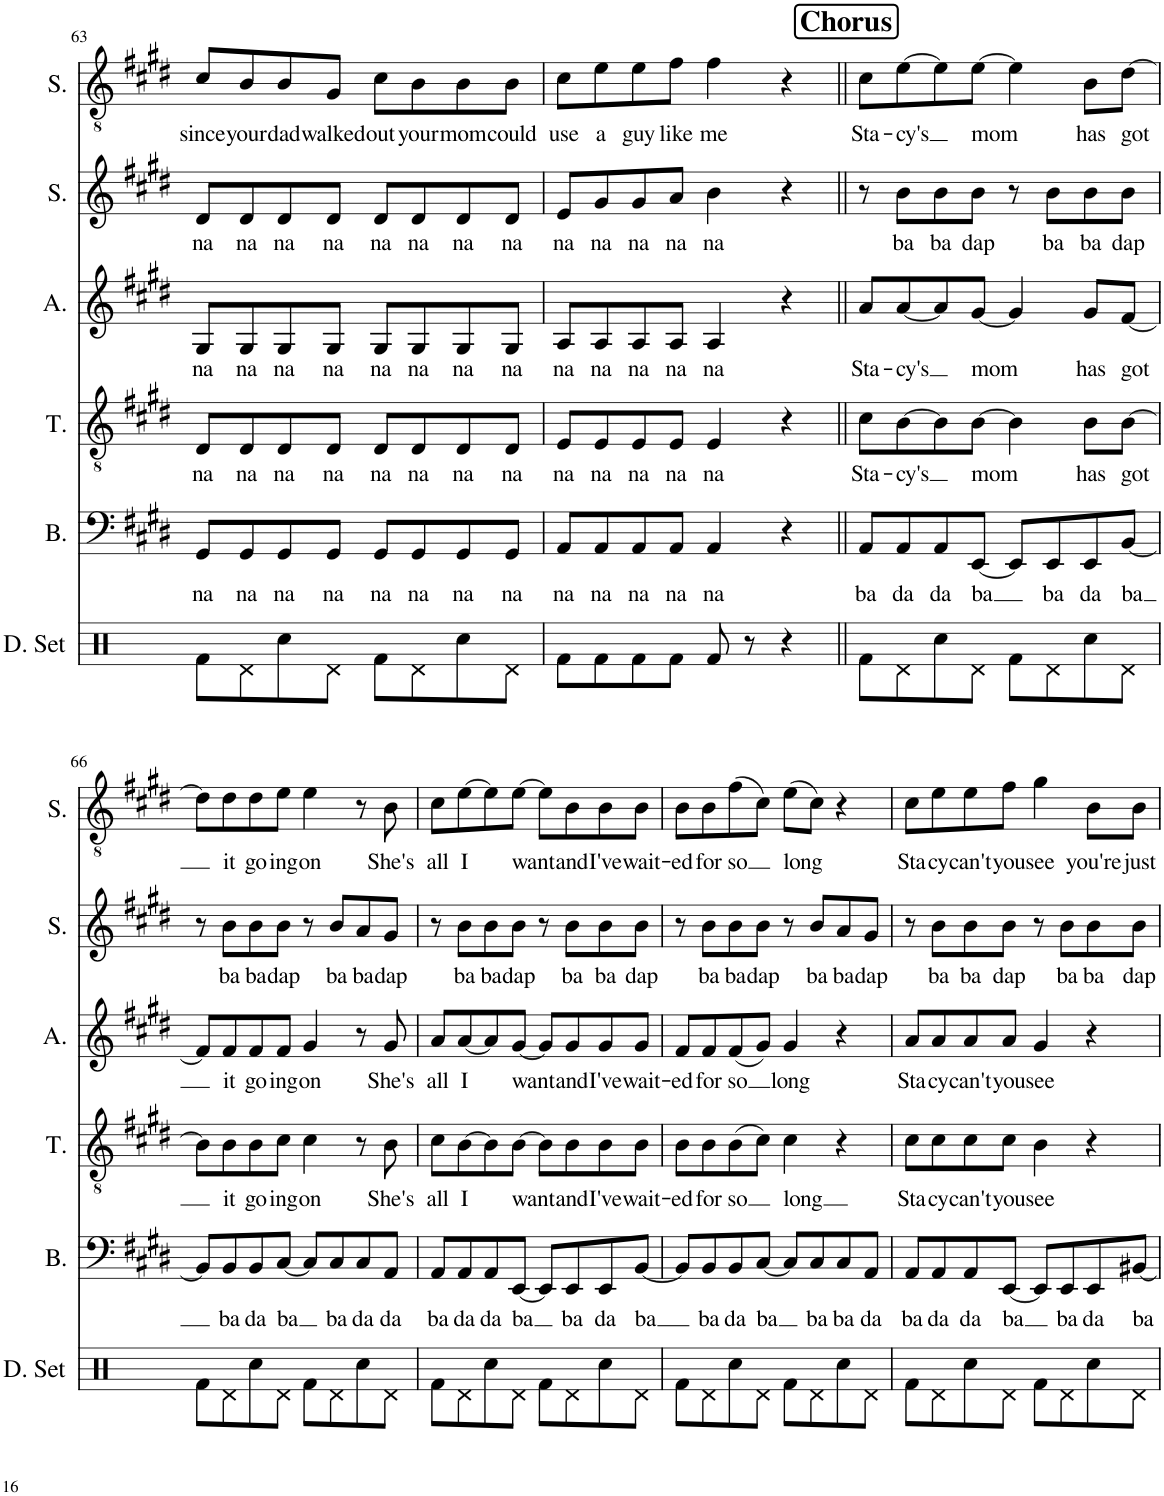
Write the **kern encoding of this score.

**kern	**kern	**text	**kern	**text	**kern	**text	**kern	**text	**kern	**text
*part6	*part5	*part5	*part4	*part4	*part3	*part3	*part2	*part2	*part1	*part1
*staff6	*staff5	*staff5	*staff4	*staff4	*staff3	*staff3	*staff2	*staff2	*staff1	*staff1
*I"Drumset	*I"Bass	*	*I"Tenor	*	*I"Alto	*	*I"Soprano	*	*I"Solo	*
*I'D. Set	*I'B.	*	*I'T.	*	*I'A.	*	*I'S.	*	*I'S.	*
!!LO:PB:g=z
*clefX	*clefF4	*	*clefGv2	*	*clefG2	*	*clefG2	*	*clefGv2	*
*k[]	*k[f#c#g#d#]	*	*k[f#c#g#d#]	*	*k[f#c#g#d#]	*	*k[f#c#g#d#]	*	*k[f#c#g#d#]	*
*M4/4	*M4/4	*	*M4/4	*	*M4/4	*	*M4/4	*	*M4/4	*
=63	=63	=63	=63	=63	=63	=63	=63	=63	=63	=63
!	!	!LO:LY:b	!	!LO:LY:b	!	!LO:LY:b	!	!LO:LY:b	!	!LO:LY:b
8Rf\L	8GG#/L	na	8D#/L	na	8G#/L	na	8d#/L	na	8c#/L	since
!	!	!LO:LY:b	!	!LO:LY:b	!	!LO:LY:b	!	!LO:LY:b	!	!LO:LY:b
8Rd\	8GG#/	na	8D#/	na	8G#/	na	8d#/	na	8B/	your
!	!	!LO:LY:b	!	!LO:LY:b	!	!LO:LY:b	!	!LO:LY:b	!	!LO:LY:b
8Rcc\	8GG#/	na	8D#/	na	8G#/	na	8d#/	na	8B/	dad
!	!	!LO:LY:b	!	!LO:LY:b	!	!LO:LY:b	!	!LO:LY:b	!	!LO:LY:b
8Rd\J	8GG#/J	na	8D#/J	na	8G#/J	na	8d#/J	na	8G#/J	walked
!	!	!LO:LY:b	!	!LO:LY:b	!	!LO:LY:b	!	!LO:LY:b	!	!LO:LY:b
8Rf\L	8GG#/L	na	8D#/L	na	8G#/L	na	8d#/L	na	8c#\L	out
!	!	!LO:LY:b	!	!LO:LY:b	!	!LO:LY:b	!	!LO:LY:b	!	!LO:LY:b
8Rd\	8GG#/	na	8D#/	na	8G#/	na	8d#/	na	8B\	your
!	!	!LO:LY:b	!	!LO:LY:b	!	!LO:LY:b	!	!LO:LY:b	!	!LO:LY:b
8Rcc\	8GG#/	na	8D#/	na	8G#/	na	8d#/	na	8B\	mom
!	!	!LO:LY:b	!	!LO:LY:b	!	!LO:LY:b	!	!LO:LY:b	!	!LO:LY:b
8Rd\J	8GG#/J	na	8D#/J	na	8G#/J	na	8d#/J	na	8B\J	could
=64	=64	=64	=64	=64	=64	=64	=64	=64	=64	=64
!	!	!LO:LY:b	!	!LO:LY:b	!	!LO:LY:b	!	!LO:LY:b	!	!LO:LY:b
8Rf\L	8AA/L	na	8E/L	na	8A/L	na	8e/L	na	8c#\L	use
!	!	!LO:LY:b	!	!LO:LY:b	!	!LO:LY:b	!	!LO:LY:b	!	!LO:LY:b
8Rf\	8AA/	na	8E/	na	8A/	na	8g#/	na	8e\	a
!	!	!LO:LY:b	!	!LO:LY:b	!	!LO:LY:b	!	!LO:LY:b	!	!LO:LY:b
8Rf\	8AA/	na	8E/	na	8A/	na	8g#/	na	8e\	guy
!	!	!LO:LY:b	!	!LO:LY:b	!	!LO:LY:b	!	!LO:LY:b	!	!LO:LY:b
8Rf\J	8AA/J	na	8E/J	na	8A/J	na	8a/J	na	8f#\J	like
!	!	!LO:LY:b	!	!LO:LY:b	!	!LO:LY:b	!	!LO:LY:b	!	!LO:LY:b
8Rf/	4AA/	na	4E/	na	4A/	na	4b\	na	4f#\	me
8r	.	.	.	.	.	.	.	.	.	.
4r	4r	.	4r	.	4r	.	4r	.	4r	.
!!LO:REH:place=s1:a:B:cj:fs=14:t=Chorus
=65||	=65||	=65||	=65||	=65||	=65||	=65||	=65||	=65||	=65||	=65||
!	!	!LO:LY:b	!	!LO:LY:b	!	!LO:LY:b	!	!	!	!LO:LY:b
8Rf\L	8AA/L	ba	8c#\L	Sta-	8a/L	Sta-	8r	.	8c#\L	Sta-
!	!	!LO:LY:b	!	!LO:LY:b	!	!LO:LY:b	!	!LO:LY:b	!	!LO:LY:b
8Rd\	8AA/	da	[8B\	-cy's	[8a/	-cy's	8b\L	ba	[8e\	-cy's
!	!	!LO:LY:b	!	!	!	!	!	!LO:LY:b	!	!
8Rcc\	8AA/	da	8B\]	.	8a/]	.	8b\	ba	8e\]	.
!	!	!LO:LY:b	!	!LO:LY:b	!	!LO:LY:b	!	!LO:LY:b	!	!LO:LY:b
8Rd\J	[8EE/J	ba	[8B\J	mom	[8g#/J	mom	8b\J	dap	[8e\J	mom
8Rf\L	8EE/L]	.	4B\]	.	4g#/]	.	8r	.	4e\]	.
!	!	!LO:LY:b	!	!	!	!	!	!LO:LY:b	!	!
8Rd\	8EE/	ba	.	.	.	.	8b\L	ba	.	.
!	!	!LO:LY:b	!	!LO:LY:b	!	!LO:LY:b	!	!LO:LY:b	!	!LO:LY:b
8Rcc\	8EE/	da	8B\L	has	8g#/L	has	8b\	ba	8B\L	has
!	!	!LO:LY:b	!	!LO:LY:b	!	!LO:LY:b	!	!LO:LY:b	!	!LO:LY:b
8Rd\J	[8BB/J	ba	[8B\J	got	[8f#/J	got	8b\J	dap	[8d#\J	got
!!LO:LB:g=z
=66	=66	=66	=66	=66	=66	=66	=66	=66	=66	=66
8Rf\L	8BB/L]	.	8B\L]	.	8f#/L]	.	8r	.	8d#\L]	.
!	!	!LO:LY:b	!	!LO:LY:b	!	!LO:LY:b	!	!LO:LY:b	!	!LO:LY:b
8Rd\	8BB/	ba	8B\	it	8f#/	it	8b\L	ba	8d#\	it
!	!	!LO:LY:b	!	!LO:LY:b	!	!LO:LY:b	!	!LO:LY:b	!	!LO:LY:b
8Rcc\	8BB/	da	8B\	go-	8f#/	go-	8b\	ba	8d#\	go-
!	!	!LO:LY:b	!	!LO:LY:b	!	!LO:LY:b	!	!LO:LY:b	!	!LO:LY:b
8Rd\J	[8C#/J	ba	8c#\J	-ing	8f#/J	-ing	8b\J	dap	8e\J	-ing
!	!	!	!	!LO:LY:b	!	!LO:LY:b	!	!	!	!LO:LY:b
8Rf\L	8C#/L]	.	4c#\	on	4g#/	on	8r	.	4e\	on
!	!	!LO:LY:b	!	!	!	!	!	!LO:LY:b	!	!
8Rd\	8C#/	ba	.	.	.	.	8b/L	ba	.	.
!	!	!LO:LY:b	!	!	!	!	!	!LO:LY:b	!	!
8Rcc\	8C#/	da	8r	.	8r	.	8a/	ba	8r	.
!	!	!LO:LY:b	!	!LO:LY:b	!	!LO:LY:b	!	!LO:LY:b	!	!LO:LY:b
8Rd\J	8AA/J	da	8B\	She's	8g#/	She's	8g#/J	dap	8B\	She's
=67	=67	=67	=67	=67	=67	=67	=67	=67	=67	=67
!	!	!LO:LY:b	!	!LO:LY:b	!	!LO:LY:b	!	!	!	!LO:LY:b
8Rf\L	8AA/L	ba	8c#\L	all	8a/L	all	8r	.	8c#\L	all
!	!	!LO:LY:b	!	!LO:LY:b	!	!LO:LY:b	!	!LO:LY:b	!	!LO:LY:b
8Rd\	8AA/	da	[8B\	I	[8a/	I	8b\L	ba	[8e\	I
!	!	!LO:LY:b	!	!	!	!	!	!LO:LY:b	!	!
8Rcc\	8AA/	da	8B\]	.	8a/]	.	8b\	ba	8e\]	.
!	!	!LO:LY:b	!	!LO:LY:b	!	!LO:LY:b	!	!LO:LY:b	!	!LO:LY:b
8Rd\J	[8EE/J	ba	[8B\J	want	[8g#/J	want	8b\J	dap	[8e\J	want
8Rf\L	8EE/L]	.	8B\L]	.	8g#/L]	.	8r	.	8e\L]	.
!	!	!LO:LY:b	!	!LO:LY:b	!	!LO:LY:b	!	!LO:LY:b	!	!LO:LY:b
8Rd\	8EE/	ba	8B\	and	8g#/	and	8b\L	ba	8B\	and
!	!	!LO:LY:b	!	!LO:LY:b	!	!LO:LY:b	!	!LO:LY:b	!	!LO:LY:b
8Rcc\	8EE/	da	8B\	I've	8g#/	I've	8b\	ba	8B\	I've
!	!	!LO:LY:b	!	!LO:LY:b	!	!LO:LY:b	!	!LO:LY:b	!	!LO:LY:b
8Rd\J	[8BB/J	ba	8B\J	wait-	8g#/J	wait-	8b\J	dap	8B\J	wait-
=68	=68	=68	=68	=68	=68	=68	=68	=68	=68	=68
!	!	!	!	!LO:LY:b	!	!LO:LY:b	!	!	!	!LO:LY:b
8Rf\L	8BB/L]	.	8B\L	-ed	8f#/L	-ed	8r	.	8B\L	-ed
!	!	!LO:LY:b	!	!LO:LY:b	!	!LO:LY:b	!	!LO:LY:b	!	!LO:LY:b
8Rd\	8BB/	ba	8B\	for	8f#/	for	8b\L	ba	8B\	for
!	!	!LO:LY:b	!	!LO:LY:b	!	!LO:LY:b	!	!LO:LY:b	!	!LO:LY:b
8Rcc\	8BB/	da	(8B\	so	(8f#/	so	8b\	ba	(8f#\	so
!	!	!LO:LY:b	!	!	!	!	!	!LO:LY:b	!	!
8Rd\J	[8C#/J	ba	8c#\J)	.	8g#/J)	.	8b\J	dap	8c#\J)	.
!	!	!	!	!LO:LY:b	!	!LO:LY:b	!	!	!	!LO:LY:b
8Rf\L	8C#/L]	.	4c#\	long	4g#/	long	8r	.	(8e\L	long
!	!	!LO:LY:b	!	!	!	!	!	!LO:LY:b	!	!
8Rd\	8C#/	ba	.	.	.	.	8b/L	ba	8c#\J)	.
!	!	!LO:LY:b	!	!	!	!	!	!LO:LY:b	!	!
8Rcc\	8C#/	ba	4r	.	4r	.	8a/	ba	4r	.
!	!	!LO:LY:b	!	!	!	!	!	!LO:LY:b	!	!
8Rd\J	8AA/J	da	.	.	.	.	8g#/J	dap	.	.
=69	=69	=69	=69	=69	=69	=69	=69	=69	=69	=69
!	!	!LO:LY:b	!	!LO:LY:b	!	!LO:LY:b	!	!	!	!LO:LY:b
8Rf\L	8AA/L	ba	8c#\L	Sta-	8a/L	Sta-	8r	.	8c#\L	Sta-
!	!	!LO:LY:b	!	!LO:LY:b	!	!LO:LY:b	!	!LO:LY:b	!	!LO:LY:b
8Rd\	8AA/	da	8c#\	-cy	8a/	-cy	8b\L	ba	8e\	-cy
!	!	!LO:LY:b	!	!LO:LY:b	!	!LO:LY:b	!	!LO:LY:b	!	!LO:LY:b
8Rcc\	8AA/	da	8c#\	can't	8a/	can't	8b\	ba	8e\	can't
!	!	!LO:LY:b	!	!LO:LY:b	!	!LO:LY:b	!	!LO:LY:b	!	!LO:LY:b
8Rd\J	[8EE/J	ba	8c#\J	you	8a/J	you	8b\J	dap	8f#\J	you
!	!	!	!	!LO:LY:b	!	!LO:LY:b	!	!	!	!LO:LY:b
8Rf\L	8EE/L]	.	4B\	see	4g#/	see	8r	.	4g#\	see
!	!	!LO:LY:b	!	!	!	!	!	!LO:LY:b	!	!
8Rd\	8EE/	ba	.	.	.	.	8b\L	ba	.	.
!	!	!LO:LY:b	!	!	!	!	!	!LO:LY:b	!	!LO:LY:b
8Rcc\	8EE/	da	4r	.	4r	.	8b\	ba	8B\L	you're
!	!	!LO:LY:b	!	!	!	!	!	!LO:LY:b	!	!LO:LY:b
8Rd\J	[8BB#X/J	ba	.	.	.	.	8b\J	dap	8B\J	just
=	=	=	=	=	=	=	=	=	=	=
*-	*-	*-	*-	*-	*-	*-	*-	*-	*-	*-
